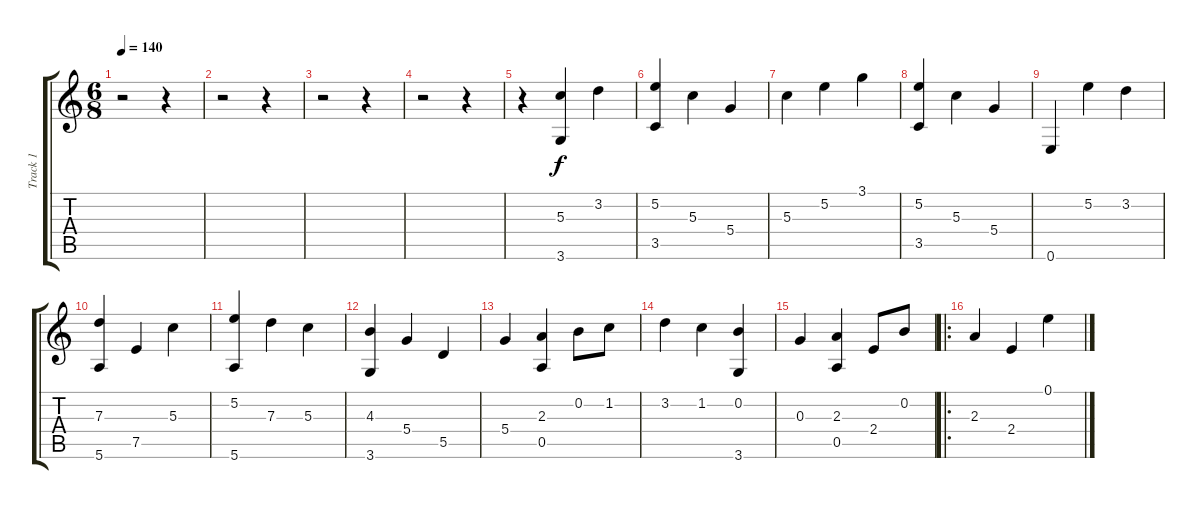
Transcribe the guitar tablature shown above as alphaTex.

\track ("Track 1" "Track 1") {instrument acousticguitarsteel}
\staff {score tabs}
\tuning (E4 B3 G3 D3 A2 E2) {hide}
\ts (6 8)
\tempo 140
\clef g2
\ks c
r.2{dy f} r.4 |
r.2 r.4 |
r.2 r.4 |
r.2 r.4 |
r.4 (5.3 3.6).4 3.2.4 |
(5.2 3.5).4 5.3.4 5.4.4 |
5.3.4 5.2.4 3.1.4 |
(5.2 3.5).4 5.3.4 5.4.4 |
0.6.4 5.2.4 3.2.4 |
(7.3 5.6).4 7.5.4 5.3.4 |
(5.2 5.6).4 7.3.4 5.3.4 |
(4.3 3.6).4 5.4.4 5.5.4 |
5.4.4 (2.3 0.5).4 0.2.8 1.2.8 |
3.2.4 1.2.4 (0.2 3.6).4 |
0.3.4 (2.3 0.5).4 2.4.8 0.2.8 |
\ro
2.3.4 2.4.4 0.1.4
